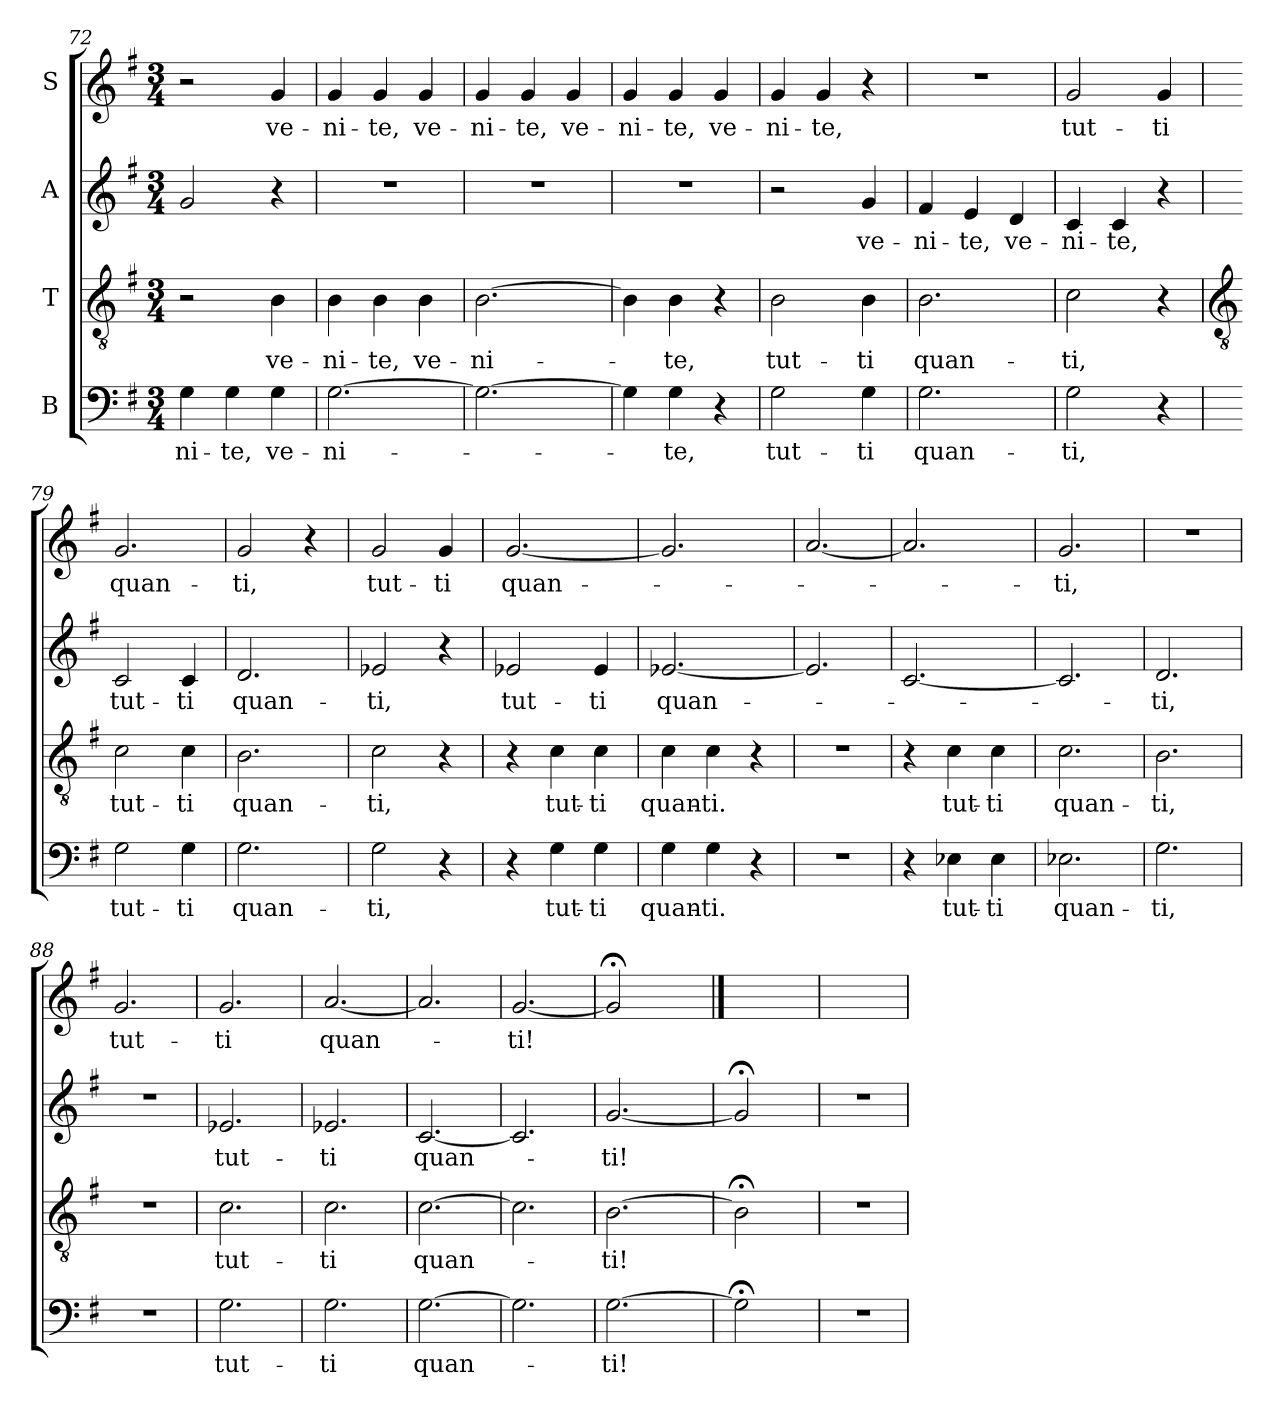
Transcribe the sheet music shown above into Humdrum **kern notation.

**kern	**text	**kern	**text	**kern	**text	**kern	**text
*part4	*part4	*part3	*part3	*part2	*part2	*part1	*part1
*staff4	*staff4	*staff3	*staff3	*staff2	*staff2	*staff1	*staff1
*I"B	*	*I"T	*	*I"A	*	*I"S	*
*clefF4	*	*clefGv2	*	*clefG2	*	*clefG2	*
*k[f#]	*	*k[f#]	*	*k[f#]	*	*k[f#]	*
*G:	*	*G:	*	*G:	*	*G:	*
*M3/4	*	*M3/4	*	*M3/4	*	*M3/4	*
=72	=72	=72	=72	=72	=72	=72	=72
!	!LO:LY:b	!	!	!	!	!	!
4G\	-ni-	2r	.	2g/	.	2r	.
!	!LO:LY:b	!	!	!	!	!	!
4G\	-te,	.	.	.	.	.	.
!	!LO:LY:b	!	!LO:LY:b	!	!	!	!LO:LY:b
4G\	ve-	4B\	ve-	4r	.	4g/	ve-
=73	=73	=73	=73	=73	=73	=73	=73
!	!LO:LY:b	!	!LO:LY:b	!LO:N:vis=1	!	!	!LO:LY:b
[2.G\	-ni-	4B\	-ni-	2.r	.	4g/	-ni-
!	!	!	!LO:LY:b	!	!	!	!LO:LY:b
.	.	4B\	-te,	.	.	4g/	-te,
!	!	!	!LO:LY:b	!	!	!	!LO:LY:b
.	.	4B\	ve-	.	.	4g/	ve-
=74	=74	=74	=74	=74	=74	=74	=74
!	!	!	!LO:LY:b	!LO:N:vis=1	!	!	!LO:LY:b
2.G\_	.	[2.B\	-ni-	2.r	.	4g/	-ni-
!	!	!	!	!	!	!	!LO:LY:b
.	.	.	.	.	.	4g/	-te,
!	!	!	!	!	!	!	!LO:LY:b
.	.	.	.	.	.	4g/	ve-
=75	=75	=75	=75	=75	=75	=75	=75
!	!	!	!	!LO:N:vis=1	!	!	!LO:LY:b
4G\]	.	4B\]	.	2.r	.	4g/	-ni-
!	!LO:LY:b	!	!LO:LY:b	!	!	!	!LO:LY:b
4G\	-te,	4B\	-te,	.	.	4g/	-te,
!	!	!	!	!	!	!	!LO:LY:b
4r	.	4r	.	.	.	4g/	ve-
=76	=76	=76	=76	=76	=76	=76	=76
!	!LO:LY:b	!	!LO:LY:b	!	!	!	!LO:LY:b
2G\	tut-	2B\	tut-	2r	.	4g/	-ni-
!	!	!	!	!	!	!	!LO:LY:b
.	.	.	.	.	.	4g/	-te,
!	!LO:LY:b	!	!LO:LY:b	!	!LO:LY:b	!	!
4G\	-ti	4B\	-ti	4g/	ve-	4r	.
=77	=77	=77	=77	=77	=77	=77	=77
!	!LO:LY:b	!	!LO:LY:b	!	!LO:LY:b	!LO:N:vis=1	!
2.G\	quan-	2.B\	quan-	4f#/	-ni-	2.r	.
!	!	!	!	!	!LO:LY:b	!	!
.	.	.	.	4e/	-te,	.	.
!	!	!	!	!	!LO:LY:b	!	!
.	.	.	.	4d/	ve-	.	.
!!LO:LB:g=z
=78	=78	=78	=78	=78	=78	=78	=78
!	!LO:LY:b	!	!LO:LY:b	!	!LO:LY:b	!	!LO:LY:b
2G\	-ti,	2c\	-ti,	4c/	-ni-	2g/	tut-
!	!	!	!	!	!LO:LY:b	!	!
.	.	.	.	4c/	-te,	.	.
!	!	!	!	!	!	!	!LO:LY:b
4r	.	4r	.	4r	.	4g/	-ti
!!LO:LB:g=z
=79	=79	=79	=79	=79	=79	=79	=79
*	*	*clefGv2	*	*	*	*	*
!	!LO:LY:b	!	!LO:LY:b	!	!LO:LY:b	!	!LO:LY:b
2G\	tut-	2c\	tut-	2c/	tut-	2.g/	quan-
!	!LO:LY:b	!	!LO:LY:b	!	!LO:LY:b	!	!
4G\	-ti	4c\	-ti	4c/	-ti	.	.
=80	=80	=80	=80	=80	=80	=80	=80
!	!LO:LY:b	!	!LO:LY:b	!	!LO:LY:b	!	!LO:LY:b
2.G\	quan-	2.B\	quan-	2.d/	quan-	2g/	-ti,
.	.	.	.	.	.	4r	.
=81	=81	=81	=81	=81	=81	=81	=81
!	!LO:LY:b	!	!LO:LY:b	!	!LO:LY:b	!	!LO:LY:b
2G\	-ti,	2c\	-ti,	2e-X/	-ti,	2g/	tut-
!	!	!	!	!	!	!	!LO:LY:b
4r	.	4r	.	4r	.	4g/	-ti
=82	=82	=82	=82	=82	=82	=82	=82
!	!	!	!	!	!LO:LY:b	!	!LO:LY:b
4r	.	4r	.	2e-X/	tut-	[2.g/	quan-
!	!LO:LY:b	!	!LO:LY:b	!	!	!	!
4G\	tut-	4c\	tut-	.	.	.	.
!	!LO:LY:b	!	!LO:LY:b	!	!LO:LY:b	!	!
4G\	-ti	4c\	-ti	4e-/	-ti	.	.
=83	=83	=83	=83	=83	=83	=83	=83
!	!LO:LY:b	!	!LO:LY:b	!	!LO:LY:b	!	!
4G\	quan-	4c\	quan-	[2.e-X/	quan-	2.g/]	.
!	!LO:LY:b	!	!LO:LY:b	!	!	!	!
4G\	-ti.	4c\	-ti.	.	.	.	.
4r	.	4r	.	.	.	.	.
=84	=84	=84	=84	=84	=84	=84	=84
!LO:N:vis=1	!	!LO:N:vis=1	!	!	!	!	!
2.r	.	2.r	.	2.e-/]	.	[2.a/	.
=85	=85	=85	=85	=85	=85	=85	=85
4r	.	4r	.	[2.c/	.	2.a/]	.
!	!LO:LY:b	!	!LO:LY:b	!	!	!	!
4E-X\	tut-	4c\	tut-	.	.	.	.
!	!LO:LY:b	!	!LO:LY:b	!	!	!	!
4E-\	-ti	4c\	-ti	.	.	.	.
=86	=86	=86	=86	=86	=86	=86	=86
!	!LO:LY:b	!	!LO:LY:b	!	!	!	!LO:LY:b
2.E-X\	quan-	2.c\	quan-	2.c/]	.	2.g/	-ti,
=87	=87	=87	=87	=87	=87	=87	=87
!	!LO:LY:b	!	!LO:LY:b	!	!LO:LY:b	!LO:N:vis=1	!
2.G\	-ti,	2.B\	-ti,	2.d/	-ti,	2.r	.
=88	=88	=88	=88	=88	=88	=88	=88
!LO:N:vis=1	!	!LO:N:vis=1	!	!LO:N:vis=1	!	!	!LO:LY:b
2.r	.	2.r	.	2.r	.	2.g/	tut-
=89	=89	=89	=89	=89	=89	=89	=89
!	!LO:LY:b	!	!LO:LY:b	!	!LO:LY:b	!	!LO:LY:b
2.G\	tut-	2.c\	tut-	2.e-X/	tut-	2.g/	-ti
=90	=90	=90	=90	=90	=90	=90	=90
!	!LO:LY:b	!	!LO:LY:b	!	!LO:LY:b	!	!LO:LY:b
2.G\	-ti	2.c\	-ti	2.e-X/	-ti	[2.a/	quan-
=91	=91	=91	=91	=91	=91	=91	=91
!	!LO:LY:b	!	!LO:LY:b	!	!LO:LY:b	!	!
[2.G\	quan-	[2.c\	quan-	[2.c/	quan-	2.a/]	.
=92	=92	=92	=92	=92	=92	=92	=92
!	!	!	!	!	!	!	!LO:LY:b
2.G\]	.	2.c\]	.	2.c/]	.	[2.g/	-ti!
=93	=93	=93	=93	=93	=93	=93	=93
!	!LO:LY:b	!	!LO:LY:b	!	!LO:LY:b	!	!
[2.G\	-ti!	[2.B\	-ti!	[2.g/	-ti!	2g;</]	.
.	.	.	.	.	.	4ryy	.
=94	==94	=94	==94	=94	==94	==94	==94
2G;<\]	.	2B;<\]	.	2g;</]	.	4ryy	.
.	.	.	.	.	.	4ryy	.
=	=	=	=	=	=	=	=
2.r	.	2.r	.	2.r	.	2.ryy	.
=	=	=	=	=	=	=	=
*-	*-	*-	*-	*-	*-	*-	*-
